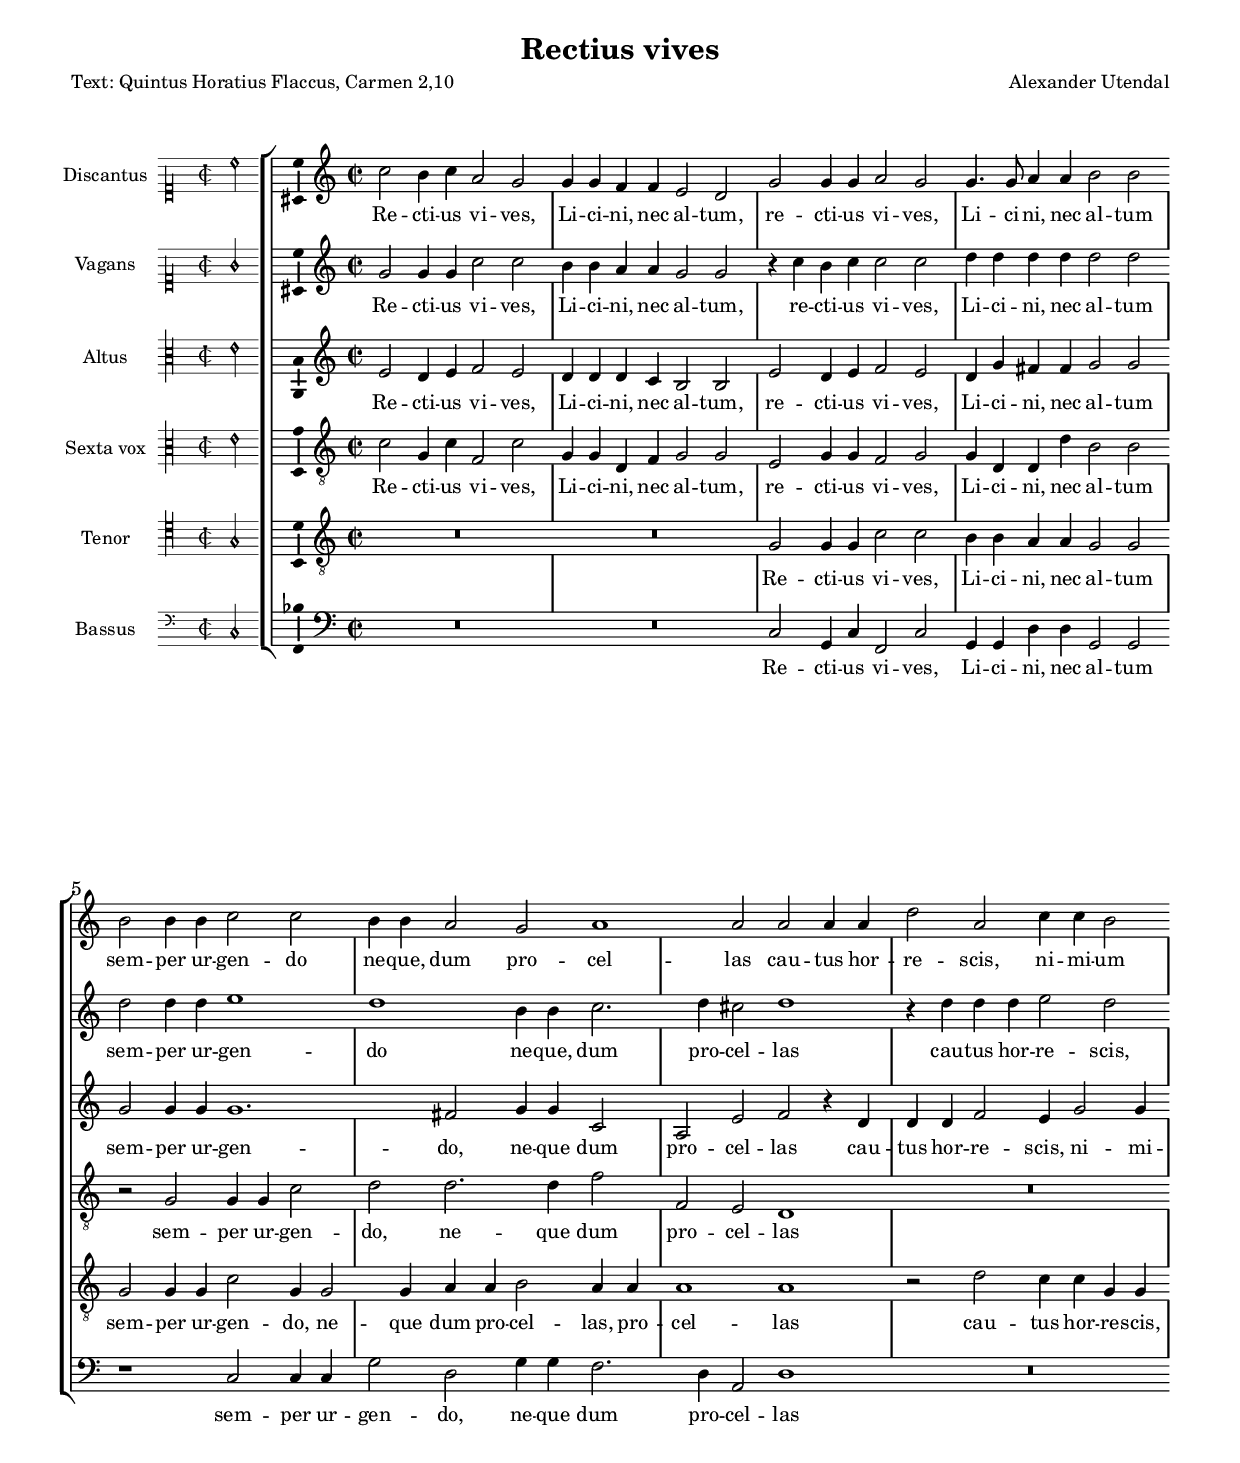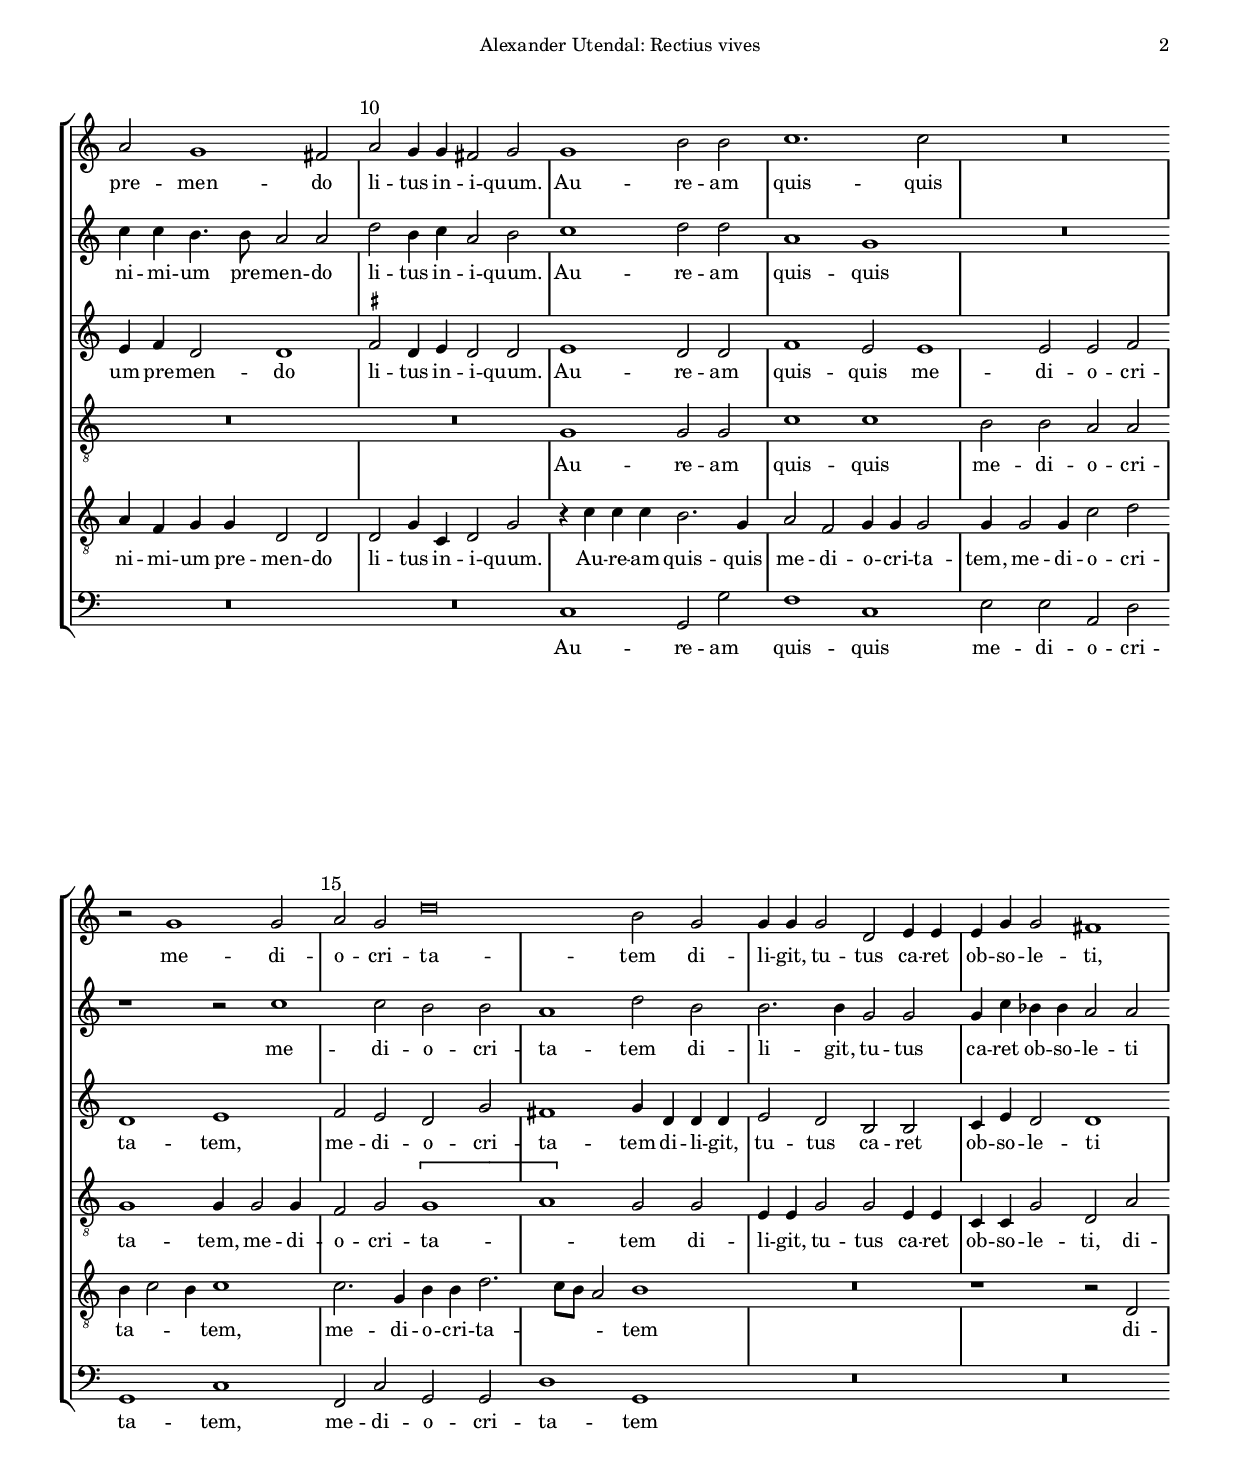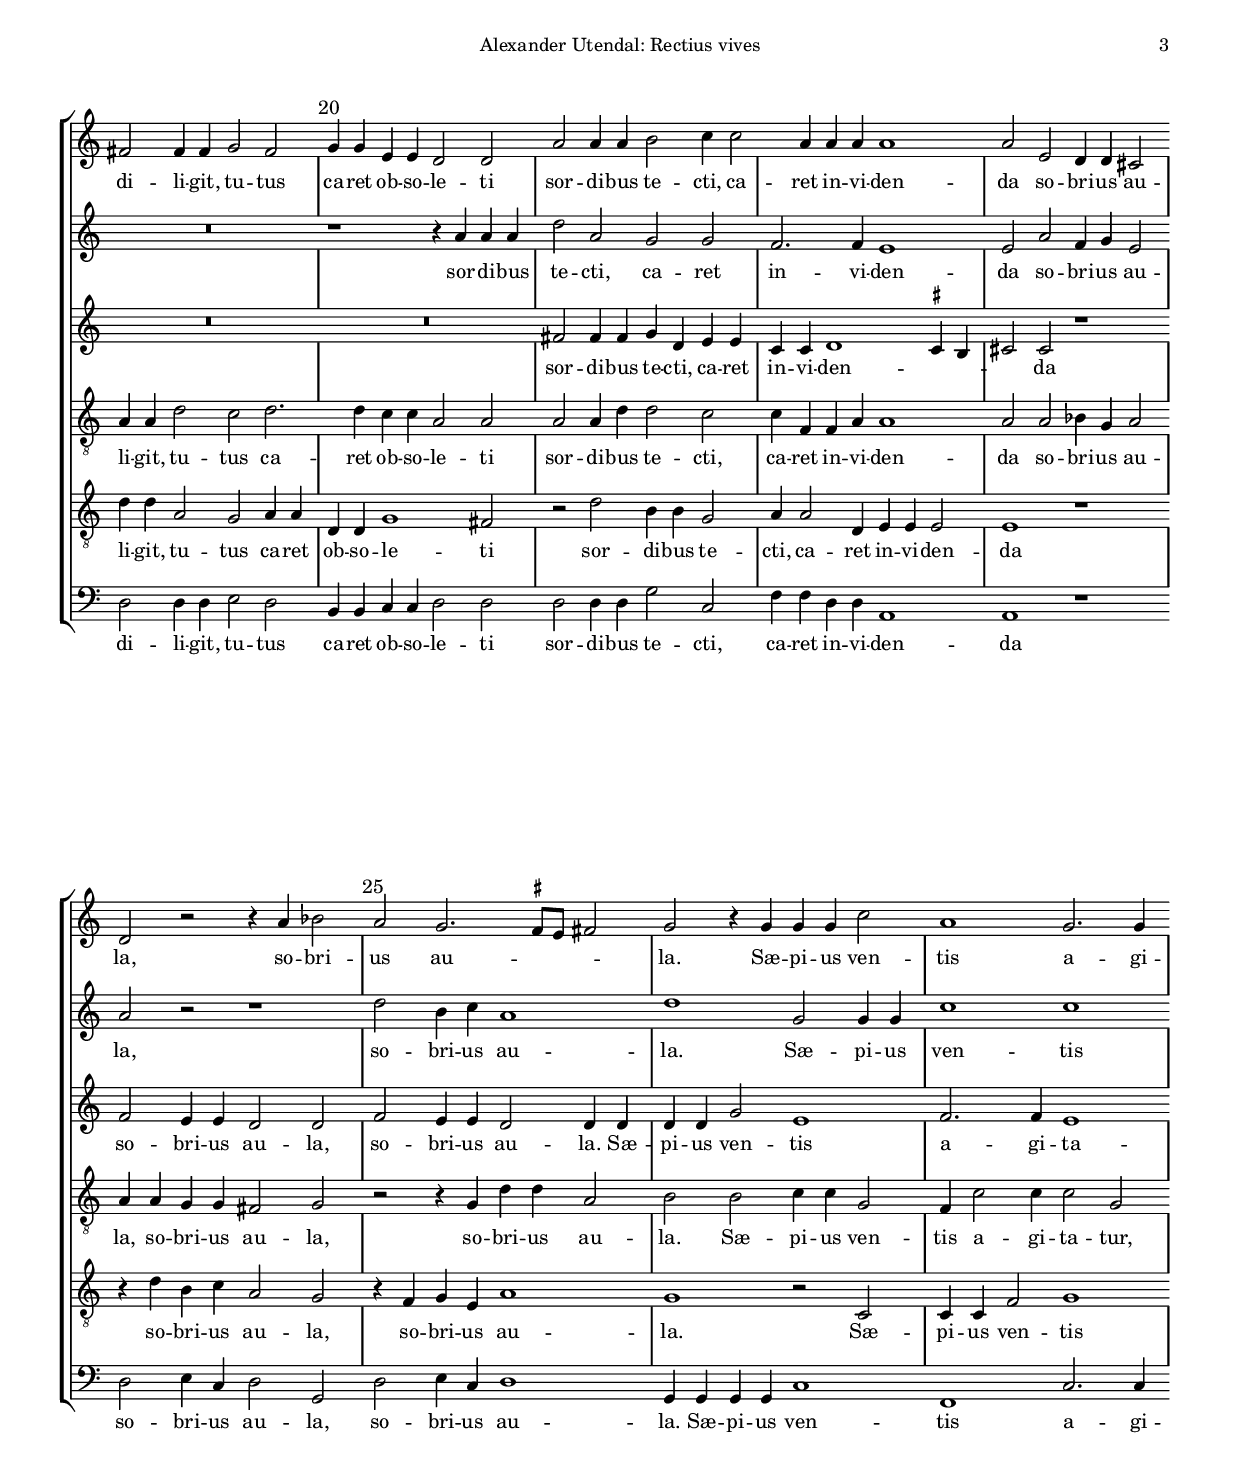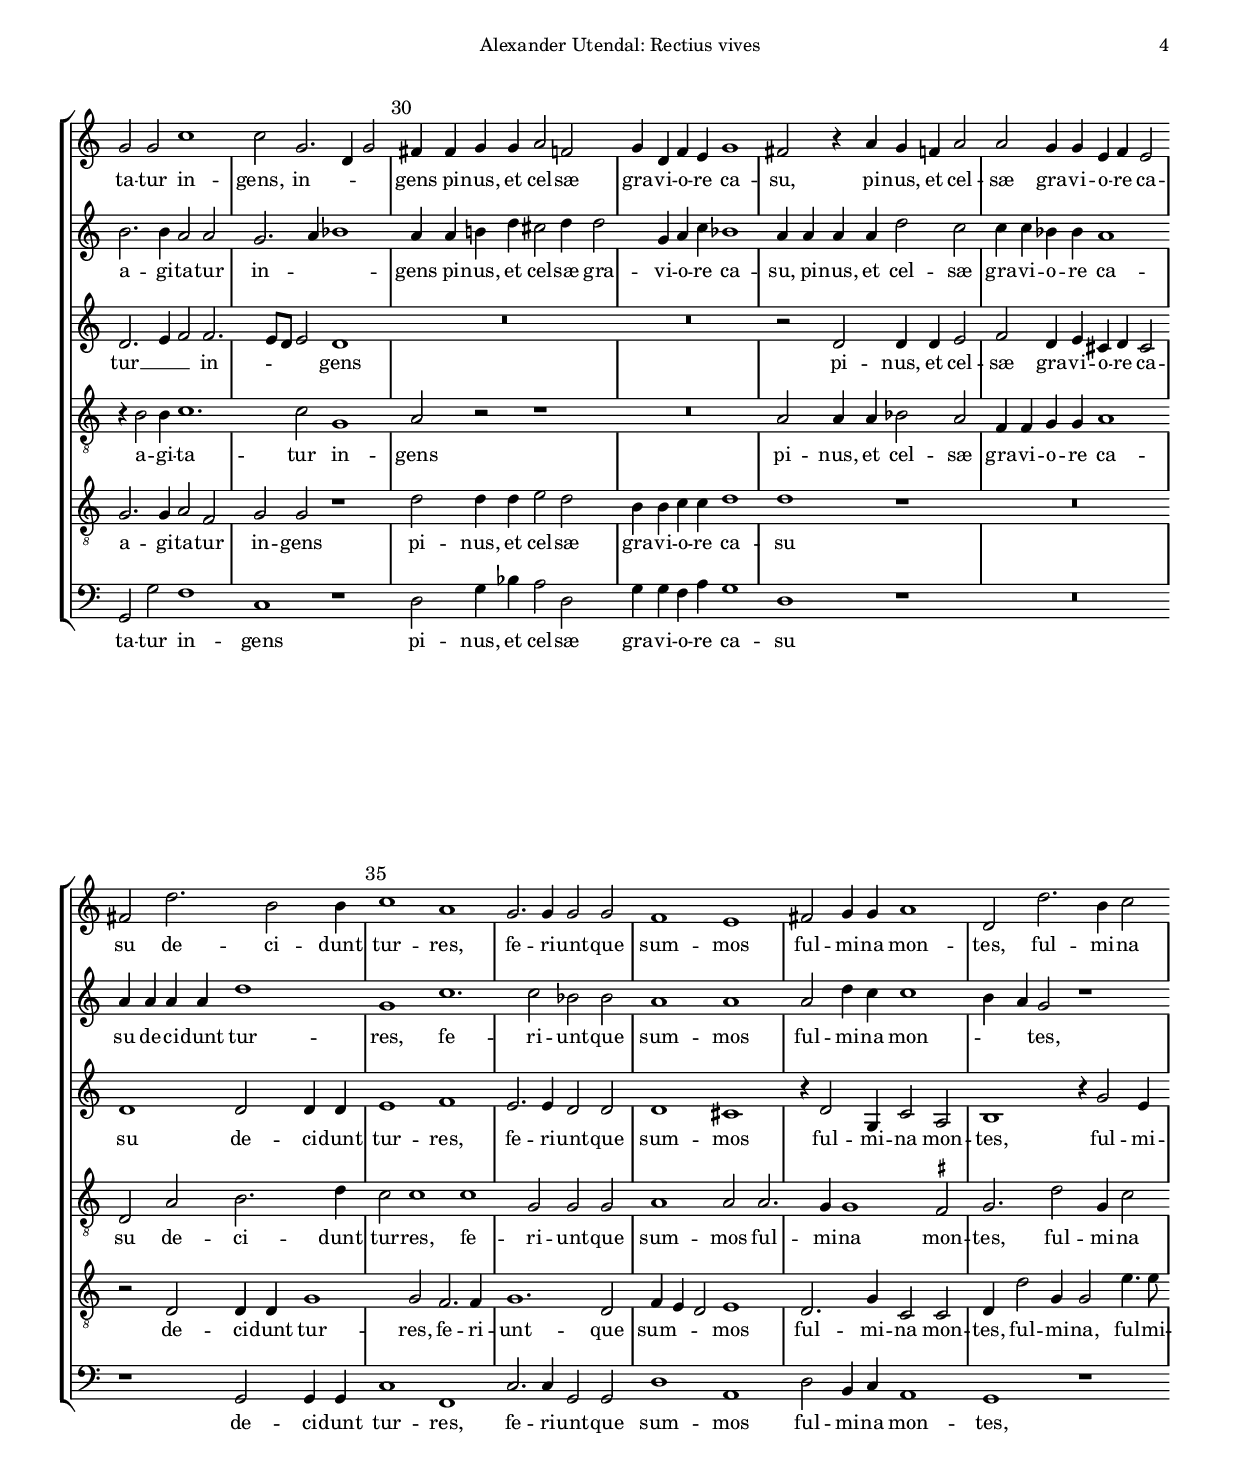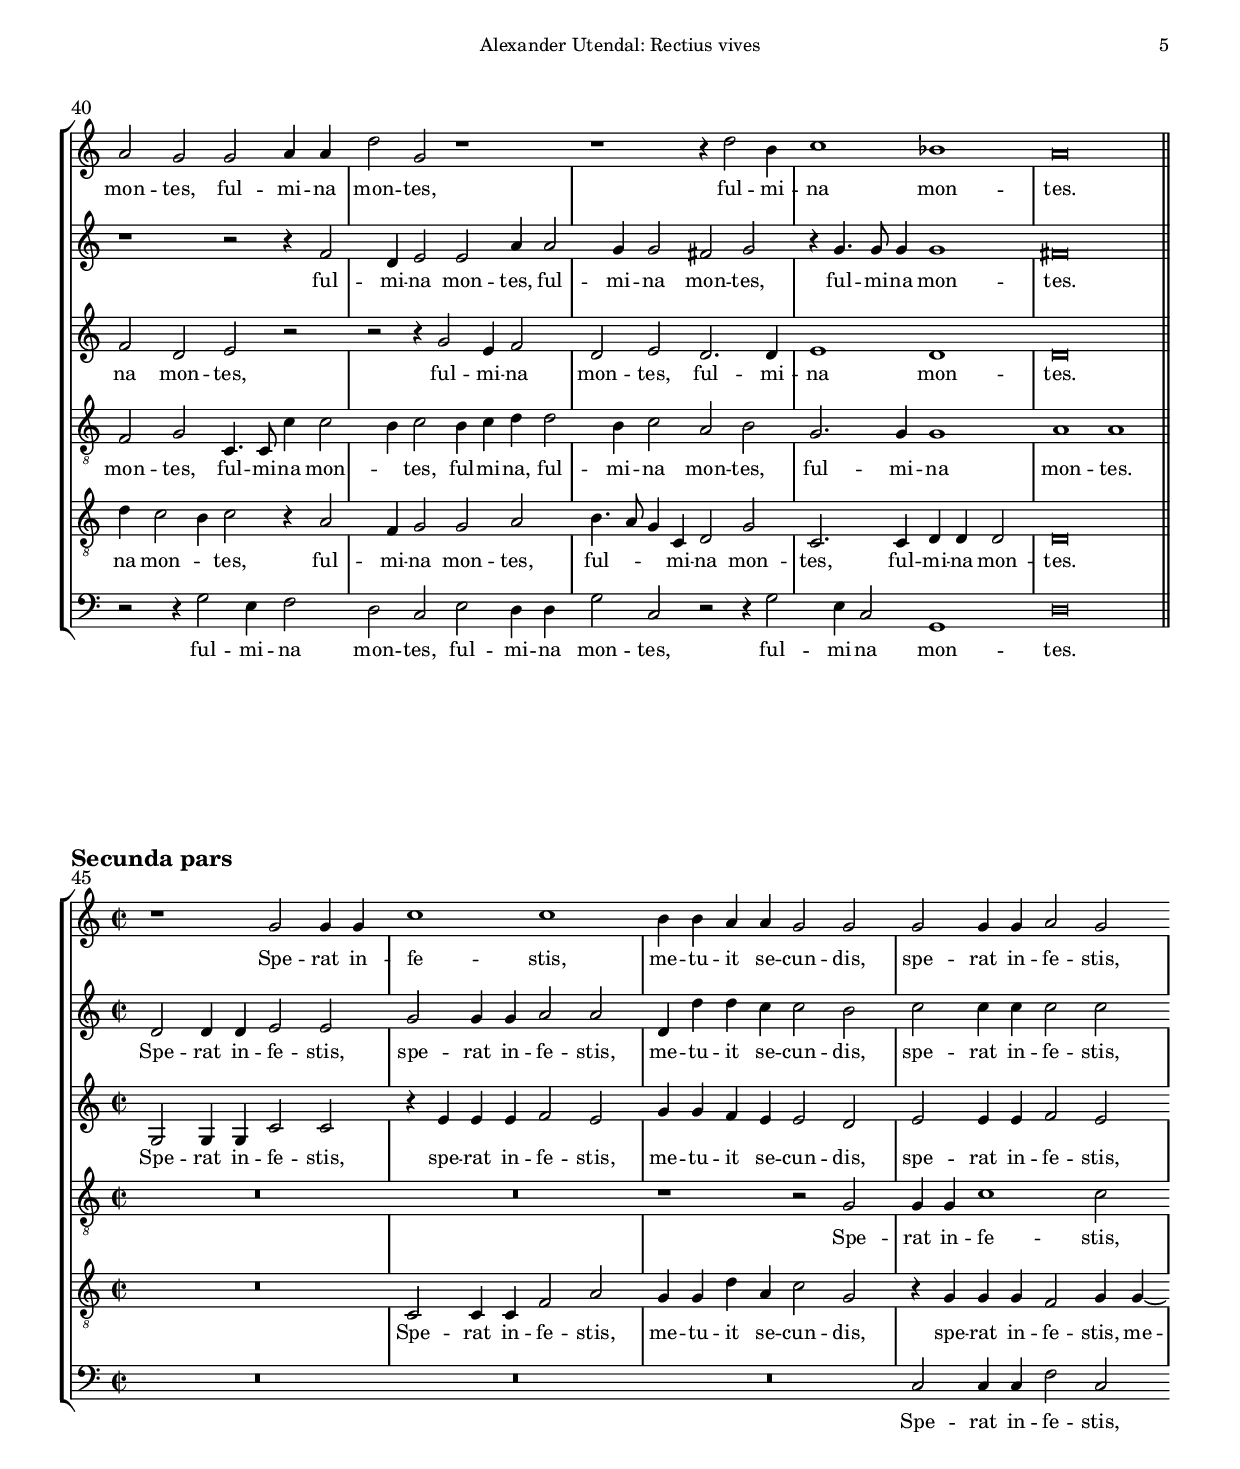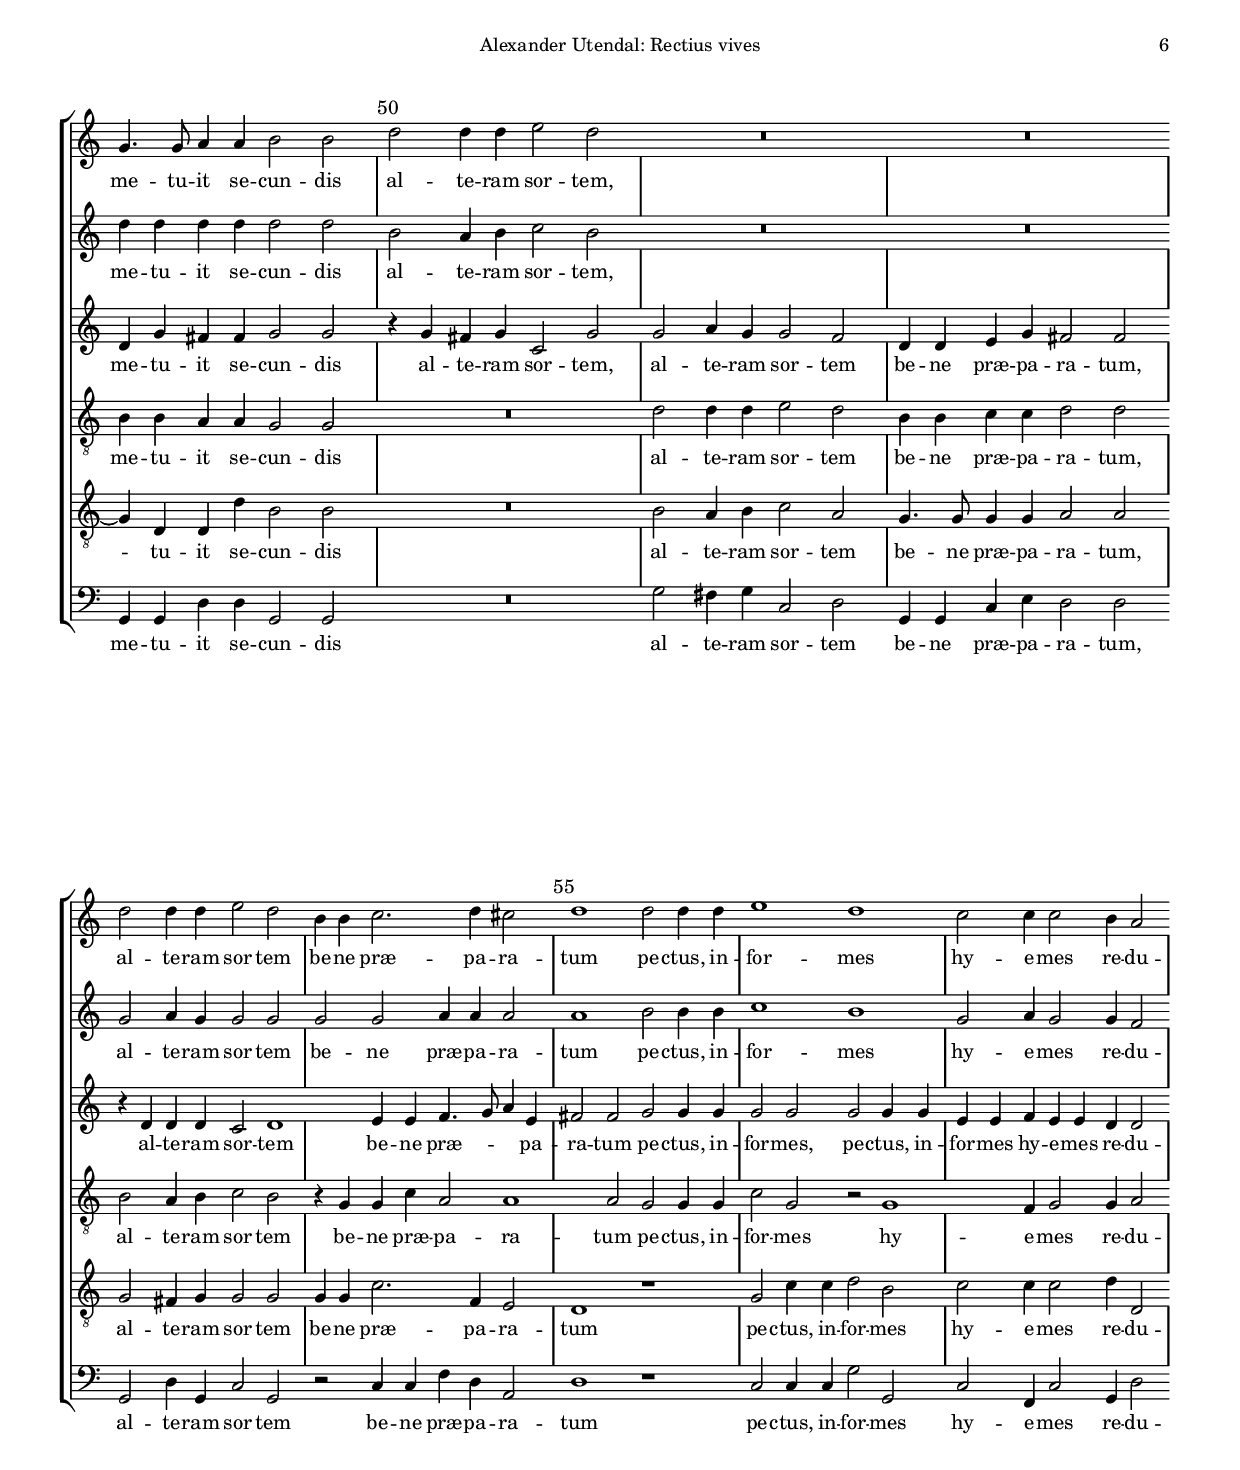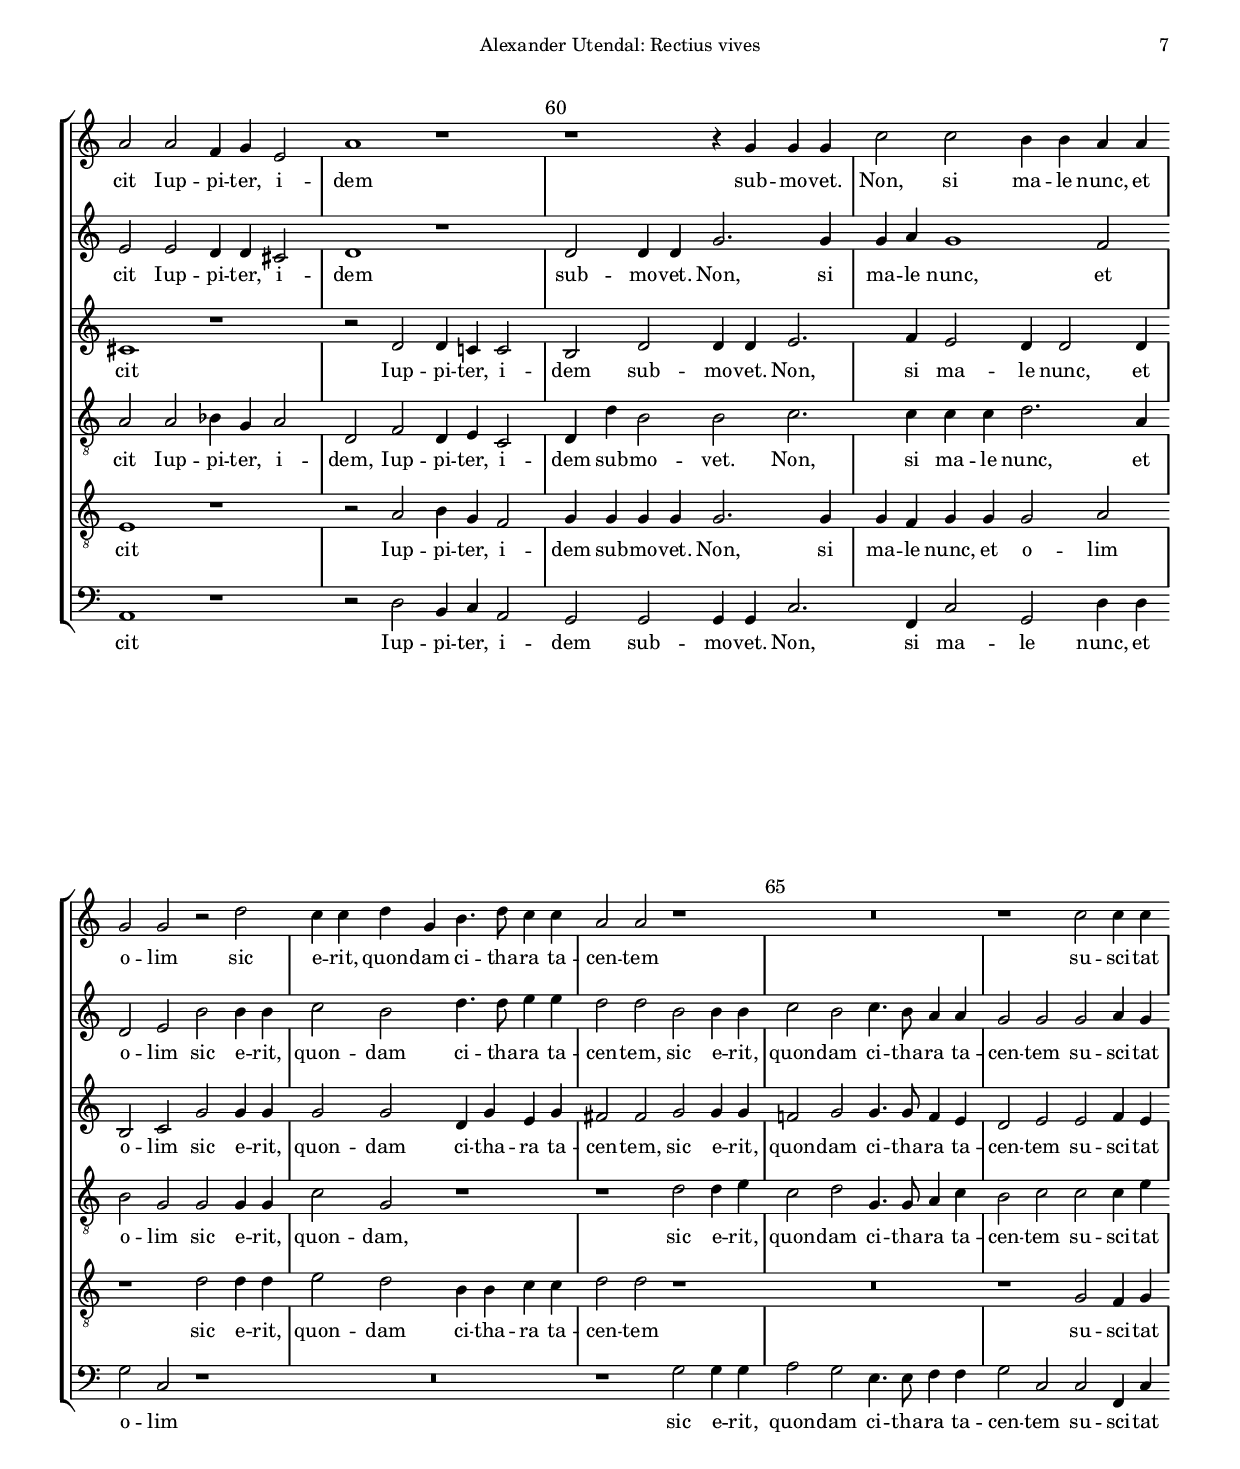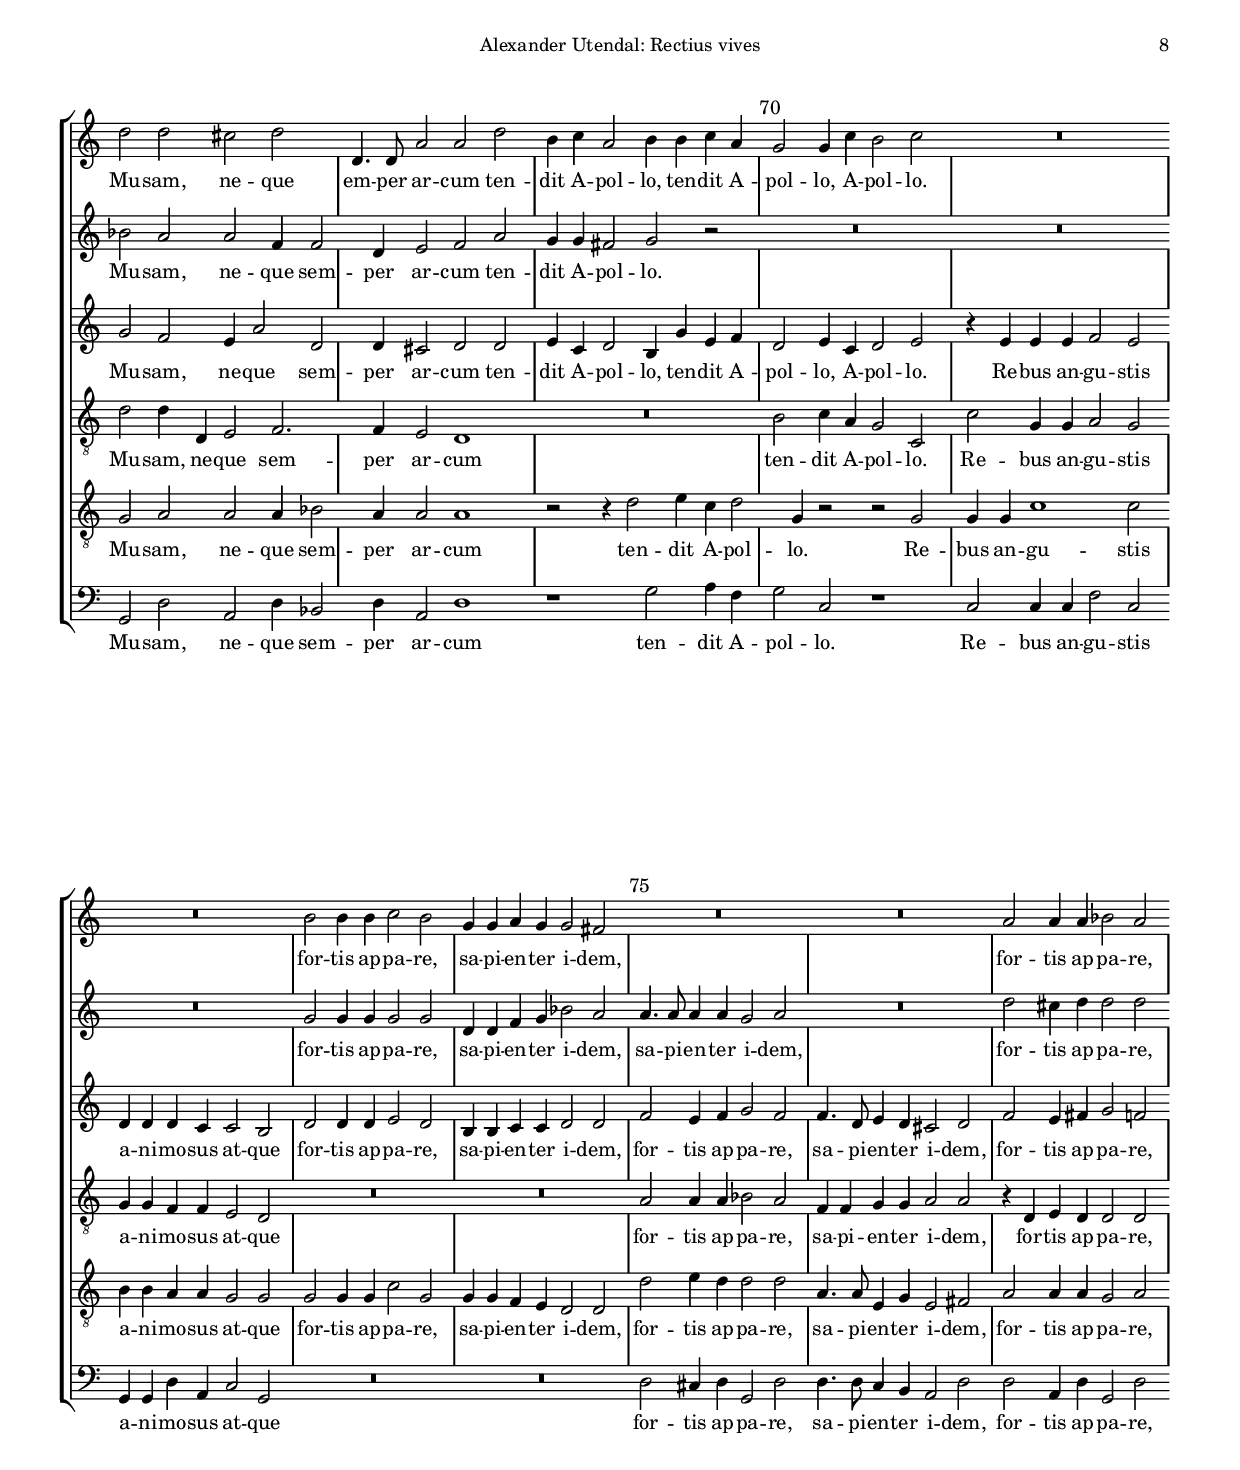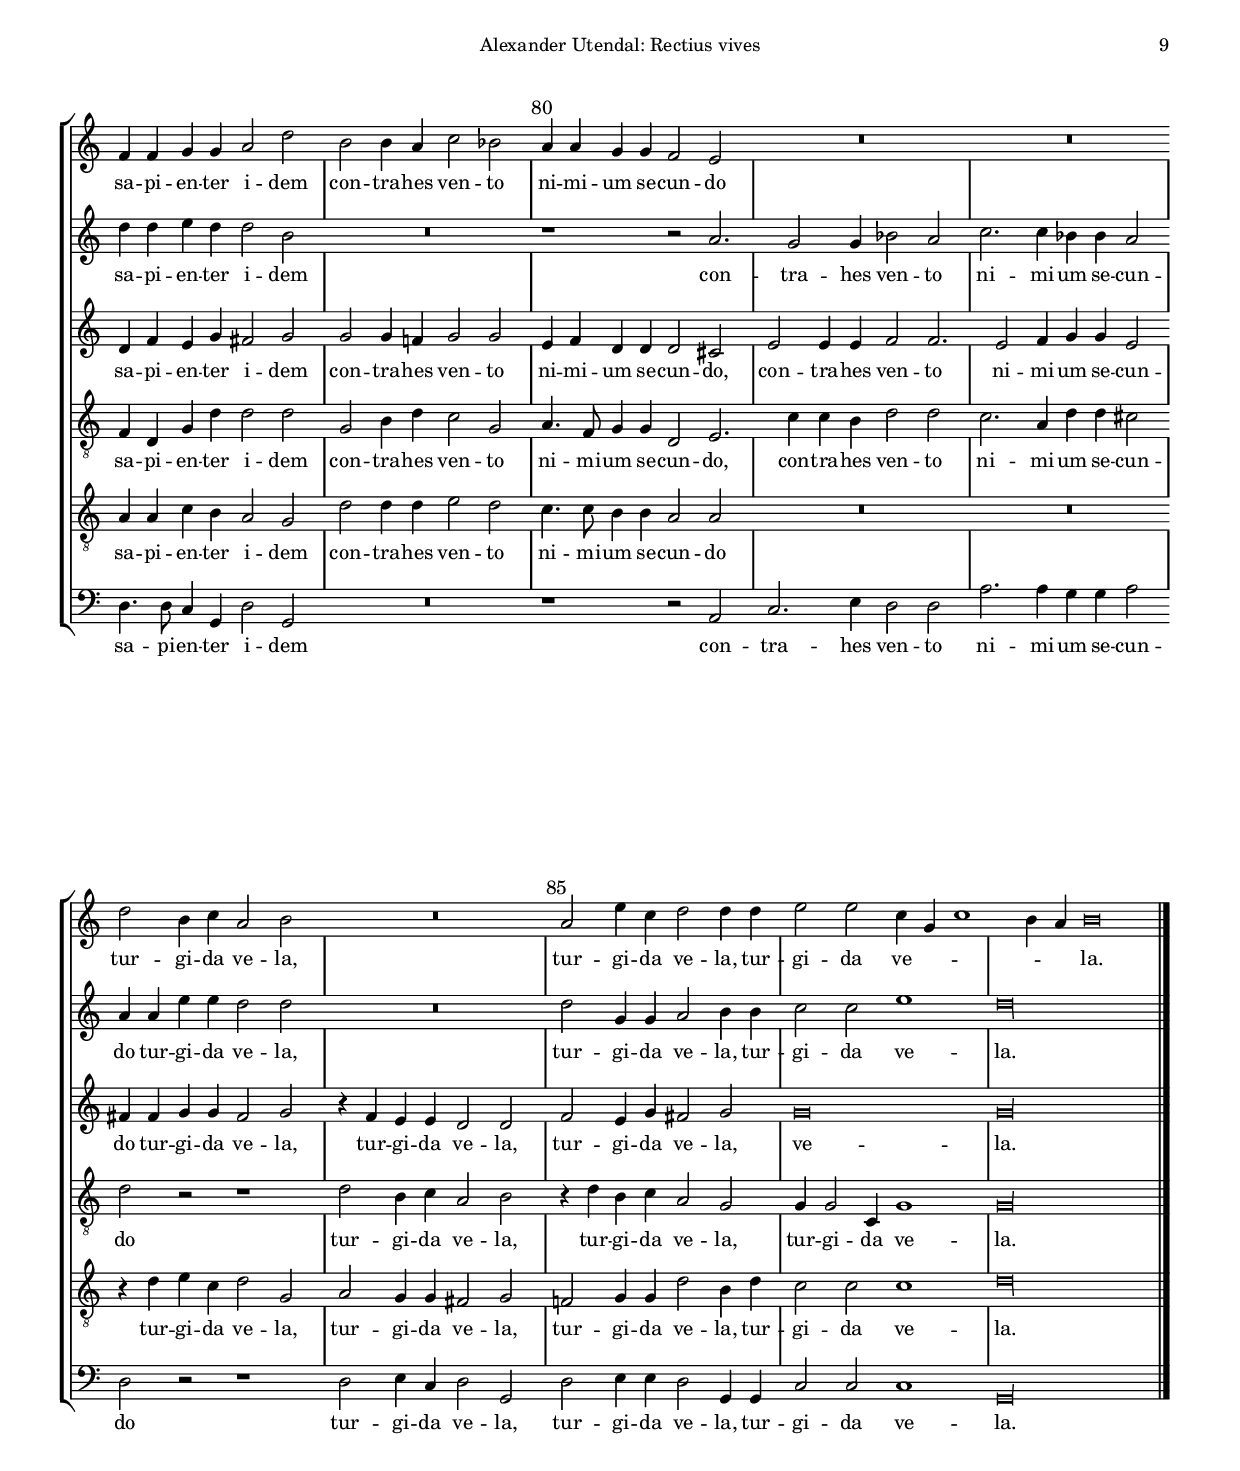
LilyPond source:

\version "2.24.0"
\language "deutsch"

% 21.7.2023
% Vorlage: Liber tertius sacrarum cantionum, 1577 (Scan)

#(set-global-staff-size 16)

\header {
  title = "Rectius vives"
  composer = "Alexander Utendal"
  poet = "Text: Quintus Horatius Flaccus, Carmen 2,10"
}

\paper {
  #(set-paper-size "a4")
  top-margin = 10
  bottom-margin = 10
  left-margin = 12
  right-margin = 12
  %Abstand der Noten von der Ueberschrift
  markup-system-spacing.padding = #6
  %Abstand der Noten von der Oberkante und der Kopfzeile
  top-system-spacing.padding = #6
  %Abstand von der Fußzeile zum untersten System
  last-bottom-spacing.minimum-distance = 35
  
   
  evenHeaderMarkup = \markup \fill-line \unless \on-first-page {
  ""
  \center-column { \line { "Alexander Utendal: Rectius vives" } \line { "" } } 
  \if \should-print-page-number \fromproperty #'page:page-number-string }
  
  
  oddHeaderMarkup = \evenHeaderMarkup
   }
  
allabrevevierer = \markup {
	\override #'(baseline-skip . 0)
	\line {
		\general-align #Y #CENTER
		\musicglyph "timesig.C22"
	}
}

allabreve-vierer = {
  \once \override Staff.TimeSignature.stencil = #ly:text-interface::print
  \once \override Staff.TimeSignature.text = #allabrevevierer
  \time 4/2
}

acc = { \once \set suggestAccidentals = ##t }

hide_acc = { 
  \once \override Accidental.stencil = #ly:text-interface::print
  \once \override  Accidental.text = \markup { }
}

keine_taktwechselwarnung = {
  \once \override Staff.TimeSignature.break-visibility = #end-of-line-invisible 
}

global = {
  \key c \major
  \allabreve-vierer
  \override NoteHead.style = #'baroque
  % Taktzahlen
  \override Score.BarNumber.break-visibility = #'#(#t #t #t)
  \set Score.barNumberVisibility = #(every-nth-bar-number-visible 5)
  \override Score.BarNumber.break-visibility = #end-of-line-invisible
  \override Score.BarNumber.self-alignment-X = #-1
  \override Score.BarNumber.font-size = #0.5
  
  \hide Staff.BarLine
}

erste = \relative c'' {
  \global
  c2 h4 c a2 g g4 g f f e2 d g g4 g a2 g g4. g8 a4 a h2 h h h4 h c2 c
  h4 h a2 g a1 a2 a a4 a d2 a c4 c h2 a g1 fis2 a g4 g fis2 g g1 h2 h c1. c2 R\breve
  r2 g1 g2 a g d'\breve h2 g g4 g g2 d e4 e e g g2 fis1 fis2 fis4 fis g2 fis g4 g e e d2 d a' a4 a
  h2 c4 c2 a4 a a a1 a2 e d4 d cis2 d r r4 a' b2 a g2. \acc fis8 e fis!2 g r4 g g g c2 a1
  g2. g4 g2 g c1 c2 g2. d4 g2 fis4 fis g g a2 f! g4 d f e g1 fis2 r4 a g f! a2 a g4 g
  e4 f e2 fis d'2. h2 h4 c1 a g2. g4 g2 g f1 e fis2 g4 g a1 d,2 d'2. h4 c2 a g g a4 a
  d2 g, r1 r r4 d'2 h4 c1 b a\breve
  \undo \hide Staff.BarLine \bar "||" \break \keine_taktwechselwarnung
  % Secunda pars
  \allabreve-vierer
  r1^\markup {\bold  { \halign #-0.01 { \raise #2 { \fontsize #2 {"Secunda pars"} } } } } \hide Staff.BarLine g2 g4 g c1 c h4 h a a g2 g g g4 g a2 g g4. g8 a4 a h2 h d d4 d e2 d R\breve*2
  d2 d4 d e2 d h4 h c2. d4 cis2 d1 d2 d4 d e1 d c2 c4 c2 h4 a2 a a f4 g e2 a1 r r r4 g g g
  c2 c h4 h a a g2 g r d' c4 c d g, h4. d8 c4 c a2 a r1 R\breve r1 c2 c4 c d2 d cis d
  d,4. d8 a'2 a d2 h4 c a2 h4 h c a g2 g4 c h2 c R\breve*2 h2 h4 h c2 h g4 g a g g2 fis R\breve*2 a2 a4 a
  b2 a f4 f g g a2 d h h4 a c2 b a4 a g g f2 e R\breve*2 d'2 h4 c a2 h R\breve a2 e'4 c d2 d4 d e2 e c4 g c1 h4 a h\breve
  \undo \hide Staff.BarLine \bar "|."
}

zweite = \relative c'' {
  \global
  g2 g4 g c2 c h4 h a a g2 g r4 c h c c2 c d4 d d d d2 d d d4 d e1 d h4 h c2. d4 cis2
  d1 r4 d d d e2 d c4 c h4. h8 a2 a d h4 c a2 h c1 d2 d a1 g R\breve r1 r2 c1 c2 h h a1 d2 h
  h2. h4 g2 g g4 c b b a2 a R\breve r1 r4 a a a d2 a g g f2. f4 e1 e2 a f4 g e2 a r r1 d2 h4 c a1
  d1 g,2 g4 g c1 c h2. h4 a2 a g2. a4 b1 a4 a h! d cis2 d4 d2 g,4 a c b1 a4 a a a d2 c c4 c b b a1
  a4 a a a d1 g, c1. c2 b b a1 a a2 d4 c c1 h4 a g2 r1 r r2 r4 f2 d4 e2 e a4 a2 g4 g2 fis g r4 g4. g8 g4 g1 fis\breve
  \undo \hide Staff.BarLine \bar "||" \break \keine_taktwechselwarnung
  % Secunda pars
  \allabreve-vierer
  d2 \hide Staff.BarLine d4 d e2 e g g4 g a2 a d,4 d' d c c2 h c c4 c c2 c d4 d d d d2 d h2 a4 h c2 h
  R\breve*2 g2 a4 g g2 g g g a4 a a2 a1 h2 h4 h c1 h g2 a4 g2 g4 f2 e e d4 d cis2 d1 r d2 d4 d
  g2. g4 g a g1 f2 d e h' h4 h c2 h d4. d8 e4 e d2 d h h4 h c2 h c4. h8 a4 a g2 g g a4 g b2 a a
  f4 f2 d4 e2 f a g4 g fis2 g r R\breve*3 g2 g4 g g2 g d4 d f g b2 a a4. a8 a4 a g2 a R\breve d2 cis4 d
  d2 d d4 d e d d2 h R\breve r1 r2 a2. g2 g4 b2 a c2. c4 b b a2 a4 a e' e d2 d R\breve d2 g,4 g a2 h4 h c2 c e1 \set Score.measureLength = #(ly:make-moment 3/1) d\longa*3/4
  \undo \hide Staff.BarLine \bar "|."
}

dritte = \relative c' {
  \global
  e2 d4 e f2 e d4 d d c h2 h e d4 e f2 e d4 g fis fis g2 g
  g2 g4 g g1. fis2 g4 g c,2 a e' f r4 d d d f2 e4 g2 g4 e f d2 d1 \acc fis2 d4 e
  d2 d e1 d2 d f1 e2 e1 e2 e f d1 e f2 e d g fis1 g4 d d d e2 d h h c4 e d2 d1
  R\breve*2 fis2 fis4 fis g d e e c c d1 \acc cis4 h cis2 cis r1 f2 e4 e d2 d f e4 e d2 d4 d d d g2
  e1 f2. f4 e1 d2. e4 f2 f2. e8 d e2 d1 R\breve*2 r2 d d4 d e2 f d4 e cis d cis2 d1 d2 d4 d
  e1 f e2. e4 d2 d d1 cis r4 d2 g,4 c2 a h1 r4 g'2 e4 f2 d e r r r4 g2 e4 f2 d e
  d2. d4 e1 d d\breve
  \undo \hide Staff.BarLine \bar "||" \break \keine_taktwechselwarnung
  % Secunda pars
  \allabreve-vierer
  g,2 \hide Staff.BarLine g4 g c2 c r4 e e e f2 e g4 g f e e2 d e e4 e f2 e d4 g fis fis
  g2 g r4 g fis g c,2 g' g a4 g g2 f d4 d e g fis2 fis r4 d d d c2 d1 e4 e f4. g8 a4 e
  fis2 fis g g4 g g2 g g g4 g e e f e e d d2 cis1 r1 r2 d d4 c! c2 h d d4 d e2. f4 e2
  d4 d2 d4 h2 c g' g4 g g2 g d4 g e g fis2 fis g g4 g f!2 g g4. g8 f4 e d2 e e f4 e
  g2 f e4 a2 d, d4 cis2 d d e4 c d2 h4 g' e f d2 e4 c d2 e r4 e e e f2 e d4 d d c
  c2 h d d4 d e2 d h4 h c c d2 d f e4 f g2 f f4. d8 e4 d cis2 d f e4 fis g2 f d4 f e g
  fis2 g g g4 f! g2 g e4 f d d d2 cis e e4 e f2 f2. e2 f4 g g e2 fis4 fis g g fis2 g
  r4 f e e d2 d f e4 g fis2 g g\breve g\longa*3/4
  \undo \hide Staff.BarLine \bar "|."
}

vierte = \relative c' {
  \global
  c2 g4 c f,2 c' g4 g d f g2 g e g4 g f2 g g4 d d d' h2 h r g g4 g c2 d d2. d4 f2
  f,2 e d1 R\breve*3 g1 g2 g c1 c h2 h a a g1 g4 g2 g4 f2 g \[ g1 a \] g2 g e4 e g2 g e4 e c c g'2 d a'
  a4 a d2 c d2. d4 c c a2 a a a4 d d2 c c4 f, f a a1 a2 a b4 g a2 a4 a g g fis2 g r r4 g
  d'4 d a2 h h c4 c g2 f4 c'2 c4 c2 g r4 h2 h4 c1. c2 g1 a2 r r1 R\breve a2 a4 a b2 a f4 f g g a1 d,2 a' h2. d4
  c2 c1 c g2 g g a1 a2 a2. g4 g1 \acc fis2 g2. d'2 g,4 c2 f, g c,4. c8 c'4 c2 h4 c2 h4 c d d2 h4 c2 a h g2. g4 g1 a1 a
  \undo \hide Staff.BarLine \bar "||" \break \keine_taktwechselwarnung
  % Secunda pars
  \allabreve-vierer
  R\breve \hide Staff.BarLine R r1 r2 g2 g4 g c1 c2 h4 h a a g2 g R\breve d'2 d4 d e2 d h4 h c c d2 d h a4 h
  c2 h r4 g g c a2 a1 a2 g g4 g c2 g r g1 f4 g2 g4 a2 a a b4 g a2 d, f d4 e c2 d4 d' h2
  h2 c2. c4 c c d2. a4 h2 g g g4 g c2 g r1 r d'2 d4 e c2 d g,4. g8 a4 c h2 c c c4 e
  d2 d4 d, e2 f2. f4 e2 d1 R\breve h'2 c4 a g2 c, c' g4 g a2 g g4 g f f e2 d R\breve*2 a'2 a4 a b2 a
  f4 f g g a2 a r4 d, e d d2 d f4 d g d' d2 d g, h4 d c2 g a4. f8 g4 g d2 e2. c'4 c h d2 d
  c2. a4 d d cis2 d r r1 d2 h4 c a2 h r4 d h c a2 g g4 g2 c,4 g'1 g\longa*3/4
  \undo \hide Staff.BarLine \bar "|."
}

fuenfte = \relative c' {
  \global
  R\breve*2 g2 g4 g c2 c h4 h a a g2 g g g4 g c2 g4 g2 g4 a a h2 a4 a a1 a
  r2 d c4 c g g a f g g d2 d d g4 c, d2 g r4 c c c h2. g4 a2 f g4 g g2 g4 g2 g4
  c2 d h4 c2 h4 c1 c2. g4 h h d2. c8 h a2 h1 R\breve r1 r2 d, d'4 d a2 g a4 a d, d g1 fis2 r d' h4 h g2
  a4 a2 d,4 e e e2 e1 r r4 d' h c a2 g r4 f g e a1 g r2 c,2 c4 c f2 g1 g2. g4 a2 f g g r1
  d'2 d4 d e2 d h4 h c c d1 d r R\breve r2 d,2 d4 d g1 g2 f2. f4 g1. d2 f4 e d2 e1 d2. g4 c,	2 c
  d4 d'2 g,4 g2 e'4. e8 d4 c2 h4 c2 r4 a2 f4 g2 g a h4. a8 g4 c, d2 g c,2. c4 d d d2 d\breve
  \undo \hide Staff.BarLine \bar "||" \break \keine_taktwechselwarnung
  % Secunda pars
  \allabreve-vierer
  R\breve \hide Staff.BarLine c2 c4 c f2 a g4 g d' a c2 g r4 g g g f2 g4 g~ g d4 d d' h2 h R\breve h2 a4 h
  c2 a g4. g8 g4 g a2 a g fis4 g g2 g g4 g c2. f,4 e2 d1 r g2 c4 c d2 h c c4 c2 d4 d,2
  e1 r r2 a h4 g f2 g4 g g g g2. g4 g f g g g2 a r1 d2 d4 d e2 d h4 h c c
  d2 d r1 R\breve r1 g,2 f4 g g2 a a a4 b2 a4 a2 a1 r2 r4 d2 e4 c d2 g,4 r2 r g g4 g c1 c2
  h4 h a a g2 g g g4 g c2 g g4 g f e d2 d d' e4 d d2 d a4. a8 e4 g e2 fis a a4 a g2 a
  a4 a c h a2 g d' d4 d e2 d c4. c8 h4 h a2 a R\breve*2 r4 d e c d2 g, a g4 g fis2 g
  f!2 g4 g d'2 h4 d c2 c c1 d\longa*3/4
  \undo \hide Staff.BarLine \bar "|."
  
}

sechste = \relative c {
  \global
  R\breve*2 c2 g4 c f,2 c' g4 g d' d g,2 g r1 c2 c4 c g'2 d g4 g f2. d4 a2 d1 R\breve*3 c1
  g2 g' f1 c e2 e a, d g,1 c f,2 c' g g d'1 g, R\breve*2 d'2 d4 d e2 d h4 h c c d2 d d d4 d
  g2 c, f4 f d d a1 a r d2 e4 c d2 g, d' e4 c d1 g,4 g g g c1 f, c'2. c4 g2 g' f1 c r 
  d2 g4 b a2 d, g4 g f a g1 d r R\breve r1 g,2 g4 g c1 f, c'2. c4 g2 g d'1 a d2 h4 c a1 g r
  r2 r4 g'2 e4 f2 d c e d4 d g2 c, r r4 g'2 e4 c2 g1 d'\breve
  \undo \hide Staff.BarLine \bar "||" \break \keine_taktwechselwarnung
  % Secunda pars
  \allabreve-vierer
  R\breve \hide Staff.BarLine R\breve*2 c2 c4 c f2 c g4 g d' d g,2 g R\breve g'2 fis4 g c,2 d g,4 g c e d2 d g, d'4 g,
  c2 g r c4 c f d a2 d1 r c2 c4 c g'2 g, c f,4 c'2 g4 d'2 a1 r r2 d h4 c a2 g g g4 g c2. f,4 c'2
  g2 d'4 d g2 c, r1 R\breve r1 g'2 g4 g a2 g e4. e8 f4 f g2 c, c f,4 c' g2 d' a d4 b2 d4 a2 d1 r g2 a4 f
  g2 c, r1 c2 c4 c f2 c g4 g d' a c2 g R\breve*2 d'2 cis4 d g,2 d' d4. d8 c4 h a2 d d a4 d g,2 d' d4. d8 c4 g
  d'2 g, R\breve r1 r2 a c2. e4 d2 d a'2. a4 g g a2 d, r r1 d2 e4 c d2 g, d' e4 e d2 g,4 g c2 c c1 g\longa*3/4
  \undo \hide Staff.BarLine \bar "|."
}


erste_text_eins = \lyricmode {
  \set lyricMelismaAlignment = #CENTER
  \set stanza = ""
  Re -- cti -- us vi -- ves, Li -- ci -- ni, nec al -- tum, re -- cti -- us vi -- ves, Li -- ci -- ni, nec al -- tum sem -- per ur -- gen -- do
  ne -- que, dum pro -- cel -- las cau -- tus hor -- re -- scis, ni -- mi -- um pre -- men -- do li -- tus in -- i -- quum. Au -- re -- am quis -- quis
  me -- di -- o -- cri -- ta -- tem di -- li -- git, tu -- tus ca -- ret ob -- so -- le -- ti, di -- li -- git, tu -- tus ca -- ret ob -- so -- le -- ti sor -- di -- bus
  te -- cti, ca -- ret in -- vi -- den -- da so -- bri -- us au -- la, so -- bri -- us au -- _ _ _ la. Sæ -- pi -- us ven -- tis
  a -- gi -- ta -- tur in -- gens, in -- _ _ gens pi -- nus, et cel -- sæ gra -- vi -- o -- re ca -- su, pi -- nus, et cel -- sæ gra -- vi -- 
  o -- re ca -- su de -- ci -- dunt tur -- res, fe -- ri -- unt -- que sum -- mos ful -- mi -- na mon -- tes, ful -- mi -- na mon -- tes, ful -- mi -- na
  mon -- tes, ful -- mi -- na mon -- tes.
  % Secunda pars
  Spe -- rat in -- fe -- stis, me -- tu -- it se -- cun -- dis, spe -- rat in -- fe -- stis, me -- tu -- it se -- cun -- dis al -- te -- ram sor -- tem,
  al -- te -- ram sor -- tem be -- ne præ -- pa -- ra -- tum pe -- ctus, in -- for -- mes hy -- e -- mes re -- du -- cit Iup -- pi -- ter, i -- dem sub -- mo -- vet.
  Non, si ma -- le nunc, et o -- lim sic e -- rit, quon -- dam ci -- tha -- ra ta -- cen -- tem su -- sci -- tat Mu -- sam, ne -- que
  em -- per ar -- cum ten -- dit A -- pol -- lo, ten -- dit A -- pol -- lo, A -- pol -- lo. for -- tis ap -- pa -- re, sa -- pi -- en -- ter i -- dem, for -- tis ap --
  pa -- re, sa -- pi -- en -- ter i -- dem con -- tra -- hes ven -- to ni -- mi -- um se -- cun -- do tur -- gi -- da ve -- la, tur -- gi -- da ve -- la, tur -- gi -- da ve -- _ _ _ _ la.
}

zweite_text_eins = \lyricmode {
  \set lyricMelismaAlignment = #CENTER
  \set stanza = ""
  Re -- cti -- us vi -- ves, Li -- ci -- ni, nec al -- tum, re -- cti -- us vi -- ves, Li -- ci -- ni, nec al -- tum sem -- per ur -- gen -- do ne -- que, dum pro -- cel --
  las cau -- tus hor -- re -- scis, ni -- mi -- um pre -- men -- do li -- tus in -- i -- quum. Au -- re -- am quis -- quis me -- di -- o -- cri -- ta -- tem di -- 
  li -- git, tu -- tus ca -- ret ob -- so -- le -- ti sor -- di -- bus te -- cti, ca -- ret in -- vi -- den -- da so -- bri -- us au -- la, so -- bri -- us au --
  la. Sæ -- pi -- us ven -- tis a -- gi -- ta -- tur in -- _ _ gens pi -- nus, et cel -- sæ gra -- vi -- o -- re ca -- su, pi -- nus, et cel -- sæ gra -- vi -- o -- re ca --
  su de -- ci -- dunt tur -- res, fe -- ri -- unt -- que sum -- mos ful -- mi -- na mon -- _ _ tes, ful -- mi -- na mon -- tes, ful -- mi -- na mon -- tes, ful -- mi -- na mon -- tes.
  % Secunda pars
  Spe -- rat in -- fe -- stis, spe -- rat in -- fe -- stis, me -- tu -- it se -- cun -- dis, spe -- rat in -- fe -- stis, me -- tu -- it se -- cun -- dis al -- te -- ram sor -- tem,
  al -- te -- ram sor -- tem be -- ne præ -- pa -- ra -- tum pe -- ctus, in -- for -- mes hy -- e -- mes re -- du -- cit Iup -- pi -- ter, i -- dem sub -- mo -- vet.
  Non, si ma -- le nunc, et o -- lim sic e -- rit, quon -- dam ci -- tha -- ra ta -- cen -- tem, sic e -- rit, quon -- dam ci -- tha -- ra ta -- cen -- tem su -- sci -- tat Mu -- sam, ne --
  que sem -- per ar -- cum ten -- dit A -- pol -- lo. for -- tis ap -- pa -- re, sa -- pi -- en -- ter i -- dem, sa -- pi -- en -- ter i -- dem, for -- tis ap --
  pa -- re, sa -- pi -- en -- ter i -- dem con -- tra -- hes ven -- to ni -- mi -- um se -- cun -- do tur -- gi -- da ve -- la, tur -- gi -- da ve -- la, tur -- gi -- da ve -- la.
}

dritte_text_eins = \lyricmode {
  \set lyricMelismaAlignment = #CENTER
  \set stanza = ""
  Re -- cti -- us vi -- ves, Li -- ci -- ni, nec al -- tum, re -- cti -- us vi -- ves, Li -- ci -- ni, nec al -- tum
  sem -- per ur -- gen -- do, ne -- que dum pro -- cel -- las cau -- tus hor -- re -- scis, ni -- mi -- um pre -- men -- do li -- tus in --
  i -- quum. Au -- re -- am quis -- quis me -- di -- o -- cri -- ta -- tem, me -- di -- o -- cri -- ta -- tem di -- li -- git, tu -- tus ca -- ret ob -- so -- le -- ti
  sor -- di -- bus te -- cti, ca -- ret in -- vi -- den -- _ _ _ da so -- bri -- us au -- la, so -- bri -- us au -- la. Sæ -- pi -- us ven --
  tis a -- gi -- ta -- tur __ _ _ in -- _ _ _ gens pi -- nus, et cel -- sæ gra -- vi -- o -- re ca -- su de -- ci -- dunt
  tur -- res, fe -- ri -- unt -- que sum -- mos ful -- mi -- na mon -- tes, ful -- mi -- na mon -- tes, ful -- mi -- na mon -- tes,
  ful -- mi -- na mon -- tes.
  % Secunda pars
  Spe -- rat in -- fe -- stis, spe -- rat in -- fe -- stis, me -- tu -- it se -- cun -- dis, spe -- rat in -- fe -- stis, me -- tu -- it se -- 
  cun -- dis al -- te -- ram sor -- tem, al -- te -- ram sor -- tem be -- ne præ -- pa -- ra -- tum, al -- te -- ram sor -- tem be -- ne præ -- _ _ pa --
  ra -- tum pe -- ctus, in -- for -- mes, pe -- ctus, in -- for -- mes hy -- e -- mes re -- du -- cit Iup -- pi -- ter, i -- dem sub -- mo -- vet. Non, si ma --
  le nunc, et o -- lim sic e -- rit, quon -- dam ci -- tha -- ra ta -- cen -- tem, sic e -- rit, quon -- dam ci -- tha -- ra ta -- cen -- tem su -- sci -- tat
  Mu -- sam, ne -- que sem -- per ar -- cum ten -- dit A -- pol -- lo, ten -- dit A -- pol -- lo, A -- pol -- lo. Re -- bus an -- gu -- stis a -- ni -- mo -- sus
  at -- que for -- tis ap -- pa -- re, sa -- pi -- en -- ter i -- dem, for -- tis ap -- pa -- re, sa -- pi -- en -- ter i -- dem, for -- tis ap -- pa -- re, sa -- pi -- en -- ter
  i -- dem con -- tra -- hes ven -- to ni -- mi -- um se -- cun -- do, con -- tra -- hes ven -- to ni -- mi -- um se -- cun -- do tur -- gi -- da ve -- la,
  tur -- gi -- da ve -- la, tur -- gi -- da ve -- la, ve -- la.
}

vierte_text_eins = \lyricmode {
  \set lyricMelismaAlignment = #CENTER
  \set stanza = ""
  Re -- cti -- us vi -- ves, Li -- ci -- ni, nec al -- tum, re -- cti -- us vi -- ves, Li -- ci -- ni, nec al -- tum sem -- per ur -- gen -- do, ne -- que dum
  pro -- cel -- las Au -- re -- am quis -- quis me -- di -- o -- cri -- ta -- tem, me -- di -- o -- cri -- ta -- _ tem di -- li -- git, tu -- tus ca -- ret ob -- so -- le -- ti, di -- 
  li -- git, tu -- tus ca -- ret ob -- so -- le -- ti sor -- di -- bus te -- cti, ca -- ret in -- vi -- den -- da so -- bri -- us au -- la, so -- bri -- us au -- la, so --
  bri -- us au -- la. Sæ -- pi -- us ven -- tis a -- gi -- ta -- tur, a -- gi -- ta -- tur in -- gens pi -- nus, et cel -- sæ gra -- vi -- o -- re ca -- su de -- ci -- dunt
  tur -- res, fe -- ri -- unt -- que sum -- mos ful -- mi -- na mon -- tes, ful -- mi -- na mon -- tes, ful -- mi -- na mon -- _ tes, ful -- mi -- na, ful -- mi -- na mon -- tes, ful -- mi -- na mon -- tes.
  % Secunda pars
  Spe -- rat in -- fe -- stis, me -- tu -- it se -- cun -- dis al -- te -- ram sor -- tem be -- ne præ -- pa -- ra -- tum, al -- te -- ram
  sor -- tem be -- ne præ -- pa -- ra -- tum pe -- ctus, in -- for -- mes hy -- e -- mes re -- du -- cit Iup -- pi -- ter, i -- dem, Iup -- pi -- ter, i -- dem sub -- mo --
  vet. Non, si ma -- le nunc, et o -- lim sic e -- rit, quon -- dam, sic e -- rit, quon -- dam ci -- tha -- ra ta -- cen -- tem su -- sci -- tat
  Mu -- sam, ne -- que sem -- per ar -- cum ten -- dit A -- pol -- lo. Re -- bus an -- gu -- stis a -- ni -- mo -- sus at -- que for -- tis ap -- pa -- re,
  sa -- pi -- en -- ter i -- dem, for -- tis ap -- pa -- re, sa -- pi -- en -- ter i -- dem con -- tra -- hes ven -- to ni -- mi -- um se -- cun -- do, con -- tra -- hes ven -- to
  ni -- mi -- um se -- cun -- do tur -- gi -- da ve -- la, tur -- gi -- da ve -- la, tur -- gi -- da ve -- la.
}

fuenfte_text_eins = \lyricmode {
  \set lyricMelismaAlignment = #CENTER
  \set stanza = ""
  Re -- cti -- us vi -- ves, Li -- ci -- ni, nec al -- tum sem -- per ur -- gen -- do, ne -- que dum pro -- cel -- las, pro -- cel -- las
  cau -- tus hor -- re -- scis, ni -- mi -- um pre -- men -- do li -- tus in -- i -- quum. Au -- re -- am quis -- quis me -- di -- o -- cri -- ta -- tem, me -- di --
  o -- cri -- ta -- _ _ tem, me -- di -- o -- cri -- ta -- _ _ _ tem di -- li -- git, tu -- tus ca -- ret ob -- so -- le -- ti sor -- di -- bus te -- 
  cti, ca -- ret in -- vi -- den -- da so -- bri -- us au -- la, so -- bri -- us au -- la. Sæ -- pi -- us ven -- tis a -- gi -- ta -- tur in -- gens
  pi -- nus, et cel -- sæ gra -- vi -- o -- re ca -- su de -- ci -- dunt tur -- res, fe -- ri -- unt -- que sum -- _ _ mos ful -- mi -- na mon -- 
  tes, ful -- mi -- na, ful -- mi -- na mon -- _ tes, ful -- mi -- na mon -- tes, ful -- _ _ mi -- na mon -- tes, ful -- mi -- na mon -- tes.
  % Secunda pars
  Spe -- rat in -- fe -- stis, me -- tu -- it se -- cun -- dis, spe -- rat in -- fe -- stis, me -- tu -- it se -- cun -- dis al -- te -- ram
  sor -- tem be -- ne præ -- pa -- ra -- tum, al -- te -- ram sor -- tem be -- ne præ -- pa -- ra -- tum pe -- ctus, in -- for -- mes hy -- e -- mes re -- du -- 
  cit Iup -- pi -- ter, i -- dem sub -- mo -- vet. Non, si ma -- le nunc, et o -- lim sic e -- rit, quon -- dam ci -- tha -- ra ta --
  cen -- tem su -- sci -- tat Mu -- sam, ne -- que sem -- per ar -- cum ten -- dit A -- pol -- lo. Re -- bus an -- gu -- stis
  a -- ni -- mo -- sus at -- que for -- tis ap -- pa -- re, sa -- pi -- en -- ter i -- dem, for -- tis ap -- pa -- re, sa -- pi -- en -- ter i -- dem, for -- tis ap -- pa -- re,
  sa -- pi -- en -- ter i -- dem con -- tra -- hes ven -- to ni -- mi -- um se -- cun -- do tur -- gi -- da ve -- la, tur -- gi -- da ve -- la,
  tur -- gi -- da ve -- la, tur -- gi -- da ve -- la.
}

sechste_text_eins = \lyricmode {
  \set lyricMelismaAlignment = #CENTER
  \set stanza = ""
  Re -- cti -- us vi -- ves, Li -- ci -- ni, nec al -- tum sem -- per ur -- gen -- do, ne -- que dum pro -- cel -- las Au --
  re -- am quis -- quis me -- di -- o -- cri -- ta -- tem, me -- di -- o -- cri -- ta -- tem di -- li -- git, tu -- tus ca -- ret ob -- so -- le -- ti sor -- di -- bus
  te -- cti, ca -- ret in -- vi -- den -- da so -- bri -- us au -- la, so -- bri -- us au -- la. Sæ -- pi -- us ven -- tis a -- gi -- ta -- tur in -- gens
  pi -- nus, et cel -- sæ gra -- vi -- o -- re ca -- su de -- ci -- dunt tur -- res, fe -- ri -- unt -- que sum -- mos ful -- mi -- na mon -- tes,
  ful -- mi -- na mon -- tes, ful -- mi -- na mon -- tes, ful -- mi -- na mon -- tes.
  % Secunda pars
  Spe -- rat in -- fe -- stis, me -- tu -- it se -- cun -- dis al -- te -- ram sor -- tem be -- ne præ -- pa -- ra -- tum, al -- te -- ram
  sor -- tem be -- ne præ -- pa -- ra -- tum pe -- ctus, in -- for -- mes hy -- e -- mes re -- du -- cit Iup -- pi -- ter, i -- dem sub -- mo -- vet. Non, si ma --
  le nunc, et o -- lim sic e -- rit, quon -- dam ci -- tha -- ra ta -- cen -- tem su -- sci -- tat Mu -- sam, ne -- que sem -- per ar -- cum ten -- dit A --
  pol -- lo. Re -- bus an -- gu -- stis a -- ni -- mo -- sus at -- que for -- tis ap -- pa -- re, sa -- pi -- en -- ter i -- dem, for -- tis ap -- pa -- re, sa -- pi -- en -- ter
  i -- dem con -- tra -- hes ven -- to ni -- mi -- um se -- cun -- do tur -- gi -- da ve -- la, tur -- gi -- da ve -- la, tur -- gi -- da ve -- la.
}



incipitErste={
    \override NoteHead.style = #'petrucci
    \override Rest.style = #'mensural
    \override Staff.TimeSignature.style = #'mensural
    \override Staff.Accidental.alteration-glyph-name-alist = #alteration-mensural-glyph-name-alist
    \clef "petrucci-c1"
    \key c \major
    \time 2/2
    c''2
    }
    

incipitZweite={
    \override NoteHead.style = #'petrucci
    \override Rest.style = #'mensural
    \override Staff.TimeSignature.style = #'mensural
    \override Staff.Accidental.alteration-glyph-name-alist = #alteration-mensural-glyph-name-alist
    \cadenzaOn \clef "petrucci-c1"
    \key c \major
    \time 2/2
    \stemUp g'2
    }

incipitDritte={
    \override NoteHead.style = #'petrucci
    \override Rest.style = #'mensural
    \override Staff.TimeSignature.style = #'mensural
    \override Staff.Accidental.alteration-glyph-name-alist = #alteration-mensural-glyph-name-alist
    \cadenzaOn \clef "petrucci-c3"
    \key c \major
    \time 2/2
    e'2
    }

incipitVierte={
    \override NoteHead.style = #'petrucci
    \override Rest.style = #'mensural
    \override Staff.TimeSignature.style = #'mensural
    \override Staff.Accidental.alteration-glyph-name-alist = #alteration-mensural-glyph-name-alist
    \cadenzaOn \clef "petrucci-c3"
    \key c \major
    \time 2/2
    e'2
    }

incipitFuenfte={
    \override NoteHead.style = #'petrucci
    \override Rest.style = #'mensural
    \override Staff.TimeSignature.style = #'mensural
    \override Staff.Accidental.alteration-glyph-name-alist = #alteration-mensural-glyph-name-alist
    \cadenzaOn \clef "petrucci-c4"
    \key c \major
    \time 2/2
    g2
    }
    
incipitSechste={
    \override NoteHead.style = #'petrucci
    \override Rest.style = #'mensural
    \override Staff.TimeSignature.style = #'mensural
    \override Staff.Accidental.alteration-glyph-name-alist = #alteration-mensural-glyph-name-alist
    \cadenzaOn \clef "mensural-f"
    \key c \major
    \time 2/2
    c2
    }
    


\score { <<
  \new StaffGroup <<
    \new Staff <<
      \global
      \new Voice = "erste" {
        \set Staff.instrumentName = "Discantus"
      \incipit \incipitErste
        \set Staff.midiInstrument = "voice oohs"
  %      \incipit \incipitCantus
  %     \consists "Ambitus_engraver"
        \clef "G" 
        \erste }
        \new Lyrics \lyricsto "erste" { \erste_text_eins }
    >>
    
    \new Staff <<
      \global
      \new Voice = "zweite" {
        \set Staff.instrumentName = "Vagans"
      \incipit \incipitZweite
      \set Staff.midiInstrument = "voice oohs"
      \clef "G" 
      \zweite }
      \new Lyrics \lyricsto "zweite" { \zweite_text_eins }
    >>
    
    \new Staff <<
      \global
      \new Voice = "dritte" {
        \set Staff.instrumentName = "Altus"
        \incipit \incipitDritte
      \set Staff.midiInstrument = "voice oohs"
      \clef "G" 
      \dritte }
    \new Lyrics \lyricsto "dritte" { \dritte_text_eins }
    >>
    
    \new Staff <<
      \new Voice = "vierte" {
        \set Staff.instrumentName = "Sexta vox"
        \incipit \incipitVierte
      \set Staff.midiInstrument = "voice oohs"
      \clef "G_8" 
      \vierte }
    \new Lyrics \lyricsto "vierte" { \vierte_text_eins }
    >>
    
       \new Staff <<
      \new Voice = "fuenfte" {
        \set Staff.instrumentName = "Tenor"
        \incipit \incipitFuenfte
      \set Staff.midiInstrument = "voice oohs"
      \clef "G_8" 
      \fuenfte }
    \new Lyrics \lyricsto "fuenfte" { \fuenfte_text_eins }
    >> 
    
    \new Staff <<
      \new Voice = "sechste" {
        \set Staff.instrumentName = "Bassus"
        \incipit \incipitSechste
      \set Staff.midiInstrument = "voice oohs"
      \clef "F" 
      \sechste }
      \new Lyrics \lyricsto "sechste" { \sechste_text_eins }
    >>
   
  >>
>>

  \layout { 
    indent = 34
    incipit-width = 17
  \context {
    \Lyrics
    \consists "Separating_line_group_engraver"
    } 
    \context {
      \Staff
      \consists Ambitus_engraver
    }
  }
  \midi {
    \tempo 4=125
  }
}



